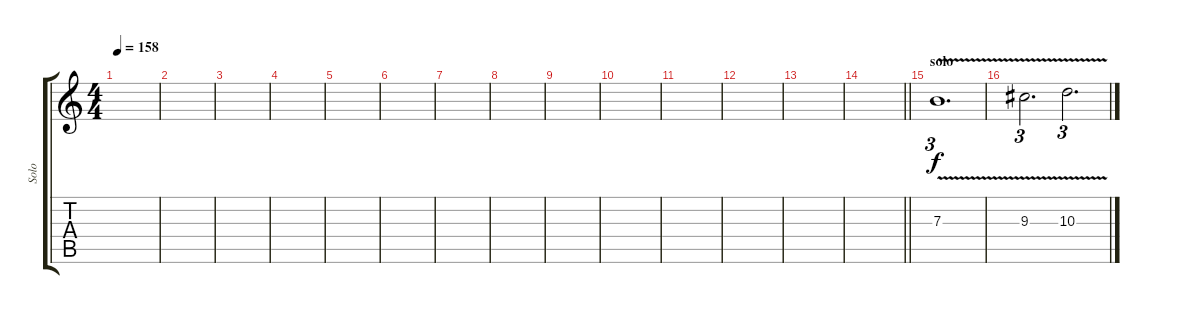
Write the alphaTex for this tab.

\track ("Solo" "Solo") {instrument overdrivenguitar}
\staff {score tabs}
\tuning (Db4 Ab3 E3 B2 Gb2 B1) {hide}
\ts (4 4)
\tempo 158
\clef g2
\ks c
|
|
|
|
|
|
|
|
|
|
|
|
|
\barLineRight lightlight
|
\section ("" "solo")
7.3{v}.1{d tu (3 2)} |
9.3{v}.2{d tu (3 2)} 10.3{v}.2{d tu (3 2)}
